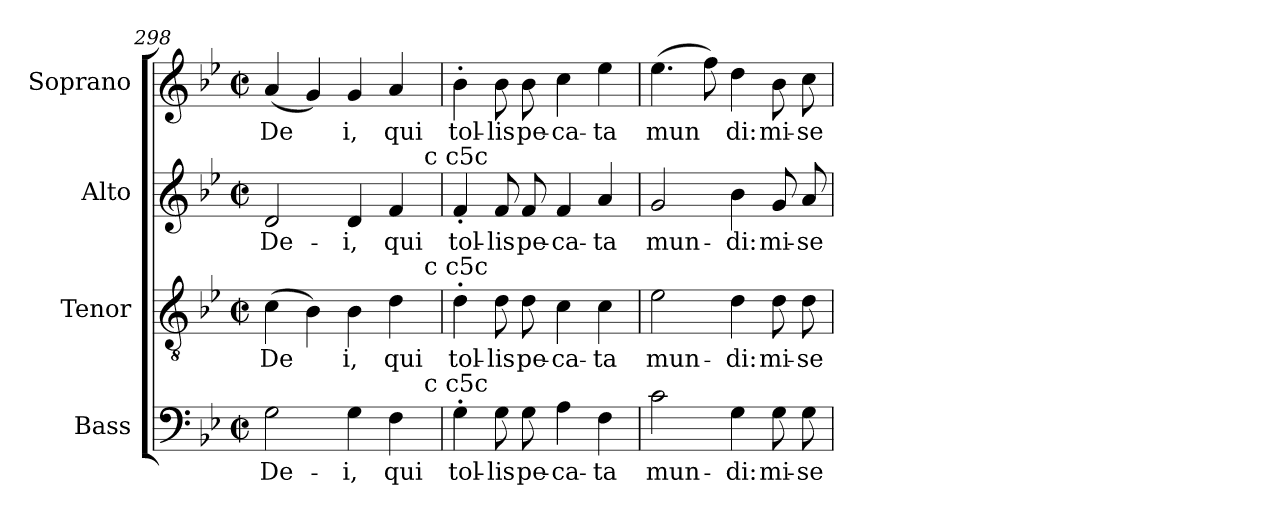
**kern	**text	**kern	**text	**kern	**text	**kern	**text
*part4	*part4	*part3	*part3	*part2	*part2	*part1	*part1
*staff4	*staff4	*staff3	*staff3	*staff2	*staff2	*staff1	*staff1
*I"Bass	*	*I"Tenor	*	*I"Alto	*	*I"Soprano	*
*I'B.	*	*I'T.	*	*I'A.	*	*I'S.	*
*clefF4	*	*clefGv2	*	*clefG2	*	*clefG2	*
*k[b-e-]	*	*k[b-e-]	*	*k[b-e-]	*	*k[b-e-]	*
*B-:	*	*B-:	*	*B-:	*	*B-:	*
*M2/2	*	*M2/2	*	*M2/2	*	*M2/2	*
*met(c|)	*	*met(c|)	*	*met(c|)	*	*met(c|)	*
=298	=298	=298	=298	=298	=298	=298	=298
!	!LO:LY:b:cj	!	!LO:LY:b:cj	!	!LO:LY:b:cj	!	!LO:LY:b:cj
*^	*	*^	*	*^	*	*	*
2G\	2...ryy	De-	(>4c\	2...ryy	De	2d/	2...ryy	De-	(<4a/	De
!	!	!	!	!	!LO:LY:b:cj	!	!	!	!	!LO:LY:b:cj
.	.	.	4B-\)	.	.	.	.	.	4g/)	.
!	!	!LO:LY:b:cj	!	!	!LO:LY:b:cj	!	!	!LO:LY:b:cj	!	!LO:LY:b:cj
4G\	.	-i,	4B-\	.	i,	4d/	.	-i,	4g/	i,
!	!	!LO:LY:b:cj	!	!	!LO:LY:b:cj	!	!	!LO:LY:b:cj	!	!LO:LY:b:cj
4F\	.	qui	4d\	.	qui	4f/	.	qui	4a/	qui
!	!	!	!	!	!	!	!LO:TX:a:t=c c5c	!	!	!
!	!	!	!	!LO:TX:a:t=c c5c	!	!	!	!	!	!
!	!LO:TX:a:t=c c5c	!	!	!	!	!	!	!	!	!
.	16ryy	.	.	16ryy	.	.	16ryy	.	.	.
=299	=299	=299	=299	=299	=299	=299	=299	=299	=299	=299
!	!	!LO:LY:b:cj	!	!	!LO:LY:b:cj	!	!	!LO:LY:b:cj	!	!LO:LY:b:cj
*v	*v	*	*	*	*	*v	*v	*	*	*
*	*	*v	*v	*	*	*	*	*
4G'>\	tol-	4d'>\	tol-	4f'>/	tol-	4b-'>\	tol-
!	!LO:LY:b:cj	!	!LO:LY:b:cj	!	!LO:LY:b:cj	!	!LO:LY:b:cj
8G\	-lis	8d\	-lis	8f/	-lis	8b-\	-lis
!	!LO:LY:b:cj	!	!LO:LY:b:cj	!	!LO:LY:b:cj	!	!LO:LY:b:cj
8G\	pe-	8d\	pe-	8f/	pe-	8b-\	pe-
!	!LO:LY:b:cj	!	!LO:LY:b:cj	!	!LO:LY:b:cj	!	!LO:LY:b:cj
4A\	-ca-	4c\	-ca-	4f/	-ca-	4cc\	-ca-
!	!LO:LY:b:cj	!	!LO:LY:b:cj	!	!LO:LY:b:cj	!	!LO:LY:b:cj
4F\	-ta	4c\	-ta	4a/	-ta	4ee-\	-ta
=300	=300	=300	=300	=300	=300	=300	=300
!	!LO:LY:b:cj	!	!LO:LY:b:cj	!	!LO:LY:b:cj	!	!LO:LY:b:cj
2c\	mun-	2e-\	mun-	2g/	mun-	(>4.ee-\	mun
!	!	!	!	!	!	!	!LO:LY:b:cj
.	.	.	.	.	.	8ff\)	.
!	!LO:LY:b:cj	!	!LO:LY:b:cj	!	!LO:LY:b:cj	!	!LO:LY:b:cj
4G\	-di:	4d\	-di:	4b-\	-di:	4dd\	di:
!	!LO:LY:b:cj	!	!LO:LY:b:cj	!	!LO:LY:b:cj	!	!LO:LY:b:cj
8G\	mi-	8d\	mi-	8g/	mi-	8b-\	mi-
!	!LO:LY:b:cj	!	!LO:LY:b:cj	!	!LO:LY:b:cj	!	!LO:LY:b:cj
8G\	-se-	8d\	-se-	8a/	-se-	8cc\	-se-
=	=	=	=	=	=	=	=
*-	*-	*-	*-	*-	*-	*-	*-
